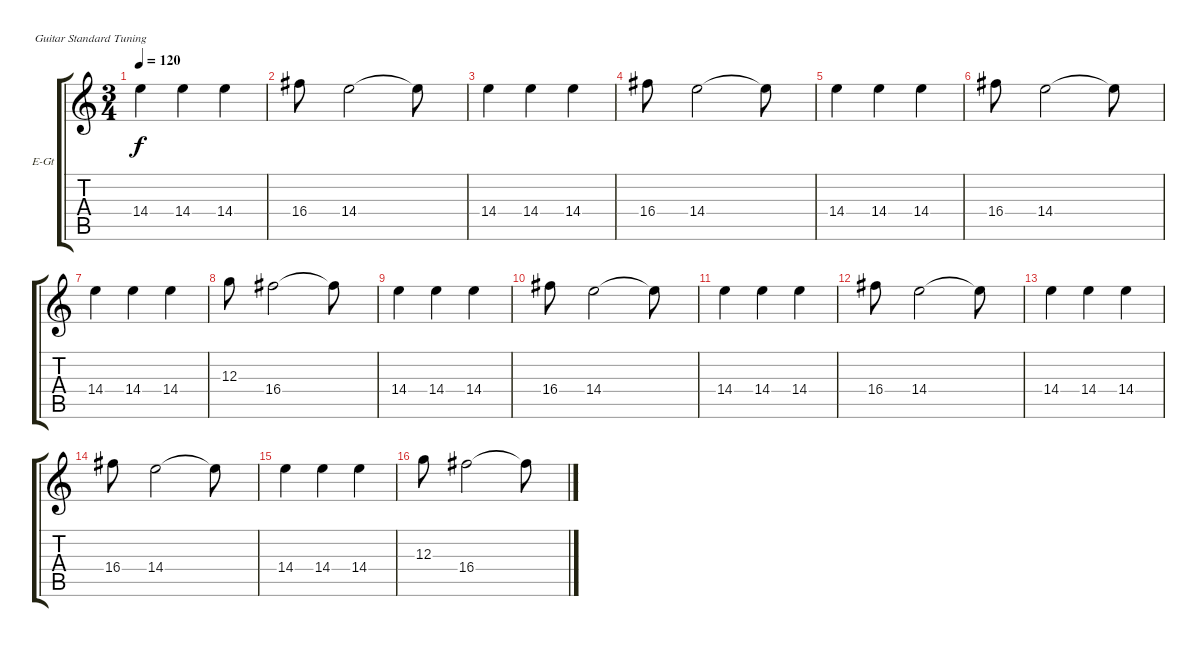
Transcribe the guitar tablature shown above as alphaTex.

\bracketExtendMode groupsimilarinstruments
\firstSystemTrackNameOrientation horizontal
\otherSystemsTrackNameOrientation horizontal
\track ("Piste 3" "E-Gt") {instrument electricguitarclean}
\staff {score tabs}
\tuning (E4 B3 G3 D3 A2 E2)
\ts (3 4)
\tempo 120
\clef g2
\ks c
14.4.4{dy f} 14.4.4 14.4.4 |
16.4.8 14.4.2 14.4{t}.8 |
14.4.4 14.4.4 14.4.4 |
16.4.8 14.4.2 14.4{t}.8 |
14.4.4 14.4.4 14.4.4 |
16.4.8 14.4.2 14.4{t}.8 |
14.4.4 14.4.4 14.4.4 |
12.3.8 16.4.2 16.4{t}.8 |
14.4.4 14.4.4 14.4.4 |
16.4.8 14.4.2 14.4{t}.8 |
14.4.4 14.4.4 14.4.4 |
16.4.8 14.4.2 14.4{t}.8 |
14.4.4 14.4.4 14.4.4 |
16.4.8 14.4.2 14.4{t}.8 |
14.4.4 14.4.4 14.4.4 |
12.3.8 16.4.2 16.4{t}.8
